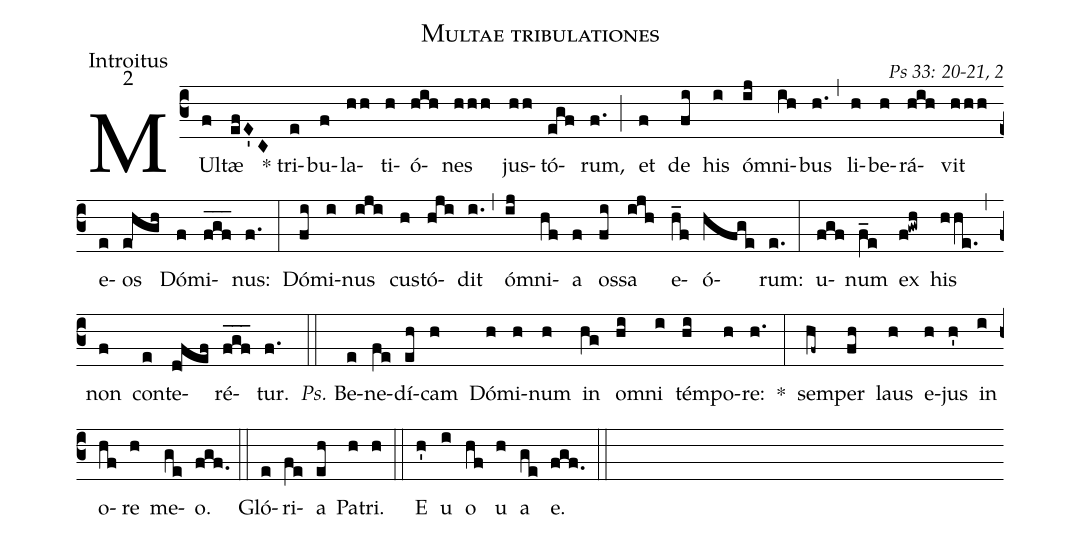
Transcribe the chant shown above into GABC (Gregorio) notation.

name: Multae tribulationes;
office-part: Introitus;
mode: 2;
commentary: Ps 33: 20-21, 2;
%%
(c3) MUl(f)tæ(efE'C) ~* tri(e)bu(f)la(hh)ti(h)ó(hih)nes(hhh) jus(hh)tó(egf)rum,(f.) (;) et(f) de(fi) his(i) óm(ij)ni(ih)bus(h.) (,) li(h)be(h)rá(hih)vit(hhh) e(e)os(e!hgh) Dó(f)mi(f_g_f_)nus:(f.) (:)
Dó(fi)mi(i)nus(iji) cus(h)tó(hji)dit(i.) (,) óm(ij)ni(hf)a(f) os(fi)sa(ijh) e(h_f)ó(hfge)rum:(e.) (:)
u(fgf)num(f_e) ex(f!gwh) his(hhe.) (,) non(f) con(e)te(d!fef)ré(f_g_f_)tur.(f.) (::)
<i>Ps.</i> Be(e)ne(fe)dí(eh)cam(h) Dó(h)mi(h)num(h) in(hg) om(hi)ni(i) tém(hi)po(h)re:(h.) *(:)
sem(hf~)per(fh) laus(h) e(h)jus(h') in(i) o(hf)re(h) me(ge)o.(fgf.) (::)
Gló(e)ri(fe)a(eh) Pa(h)tri.(h) (::)
<eu>E(h') u(i) o(hf) u(h) a(ge) e.</eu>(fgf.) (::)
